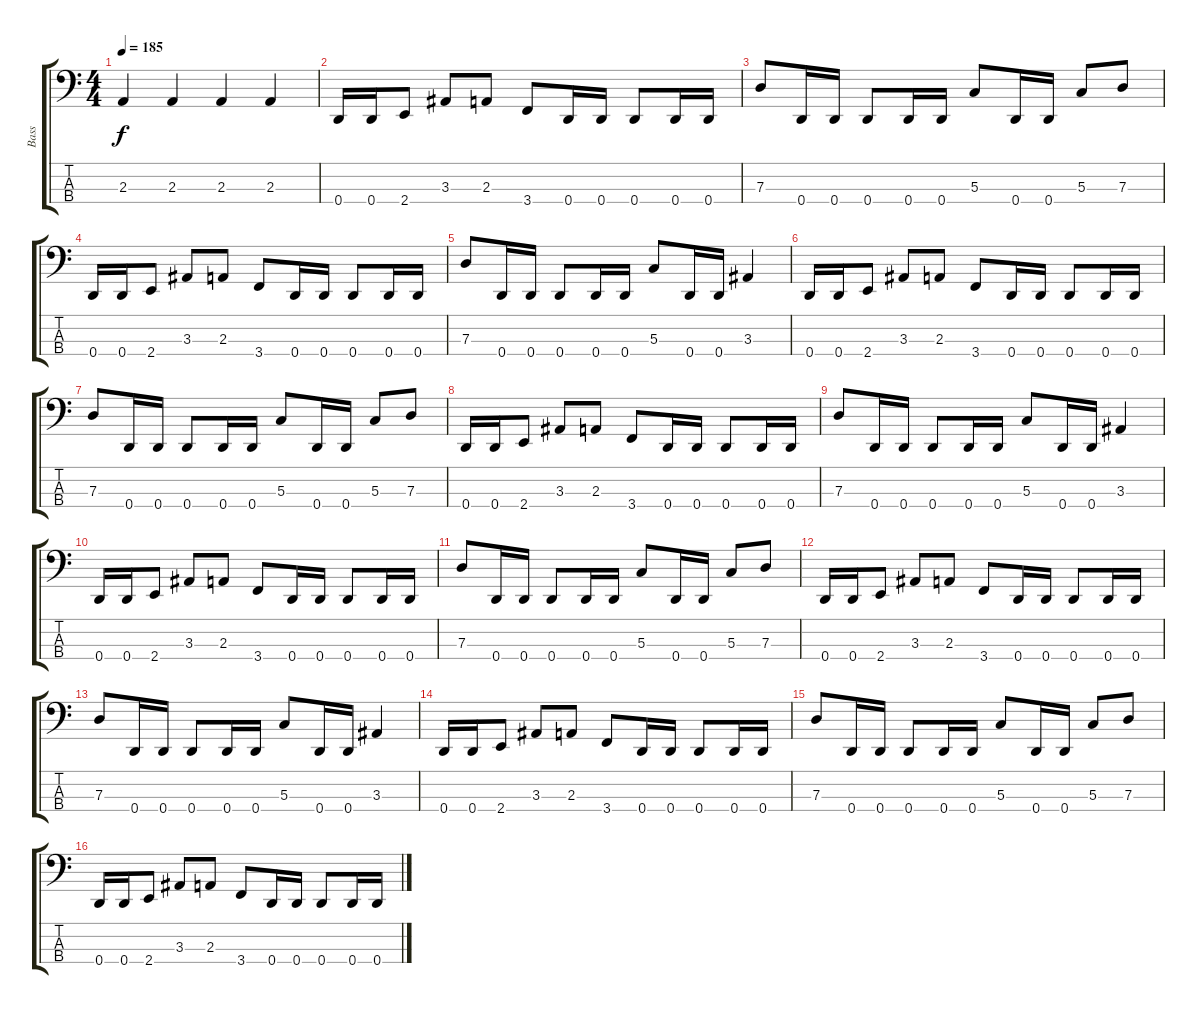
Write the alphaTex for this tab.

\track ("Bass" "Bass") {instrument electricbassfinger}
\staff {score tabs}
\tuning (F2 C2 G1 D1) {hide}
\ts (4 4)
\tempo 185
\clef f4
\ks c
2.3.4{dy f} 2.3.4 2.3.4 2.3.4 |
0.4.16 0.4.16 2.4.8 3.3.8 2.3.8 3.4.8 0.4.16 0.4.16 0.4.8 0.4.16 0.4.16 |
7.3.8 0.4.16 0.4.16 0.4.8 0.4.16 0.4.16 5.3.8 0.4.16 0.4.16 5.3.8 7.3.8 |
0.4.16 0.4.16 2.4.8 3.3.8 2.3.8 3.4.8 0.4.16 0.4.16 0.4.8 0.4.16 0.4.16 |
7.3.8 0.4.16 0.4.16 0.4.8 0.4.16 0.4.16 5.3.8 0.4.16 0.4.16 3.3.4 |
0.4.16 0.4.16 2.4.8 3.3.8 2.3.8 3.4.8 0.4.16 0.4.16 0.4.8 0.4.16 0.4.16 |
7.3.8 0.4.16 0.4.16 0.4.8 0.4.16 0.4.16 5.3.8 0.4.16 0.4.16 5.3.8 7.3.8 |
0.4.16 0.4.16 2.4.8 3.3.8 2.3.8 3.4.8 0.4.16 0.4.16 0.4.8 0.4.16 0.4.16 |
7.3.8 0.4.16 0.4.16 0.4.8 0.4.16 0.4.16 5.3.8 0.4.16 0.4.16 3.3.4 |
0.4.16 0.4.16 2.4.8 3.3.8 2.3.8 3.4.8 0.4.16 0.4.16 0.4.8 0.4.16 0.4.16 |
7.3.8 0.4.16 0.4.16 0.4.8 0.4.16 0.4.16 5.3.8 0.4.16 0.4.16 5.3.8 7.3.8 |
0.4.16 0.4.16 2.4.8 3.3.8 2.3.8 3.4.8 0.4.16 0.4.16 0.4.8 0.4.16 0.4.16 |
7.3.8 0.4.16 0.4.16 0.4.8 0.4.16 0.4.16 5.3.8 0.4.16 0.4.16 3.3.4 |
0.4.16 0.4.16 2.4.8 3.3.8 2.3.8 3.4.8 0.4.16 0.4.16 0.4.8 0.4.16 0.4.16 |
7.3.8 0.4.16 0.4.16 0.4.8 0.4.16 0.4.16 5.3.8 0.4.16 0.4.16 5.3.8 7.3.8 |
0.4.16 0.4.16 2.4.8 3.3.8 2.3.8 3.4.8 0.4.16 0.4.16 0.4.8 0.4.16 0.4.16
